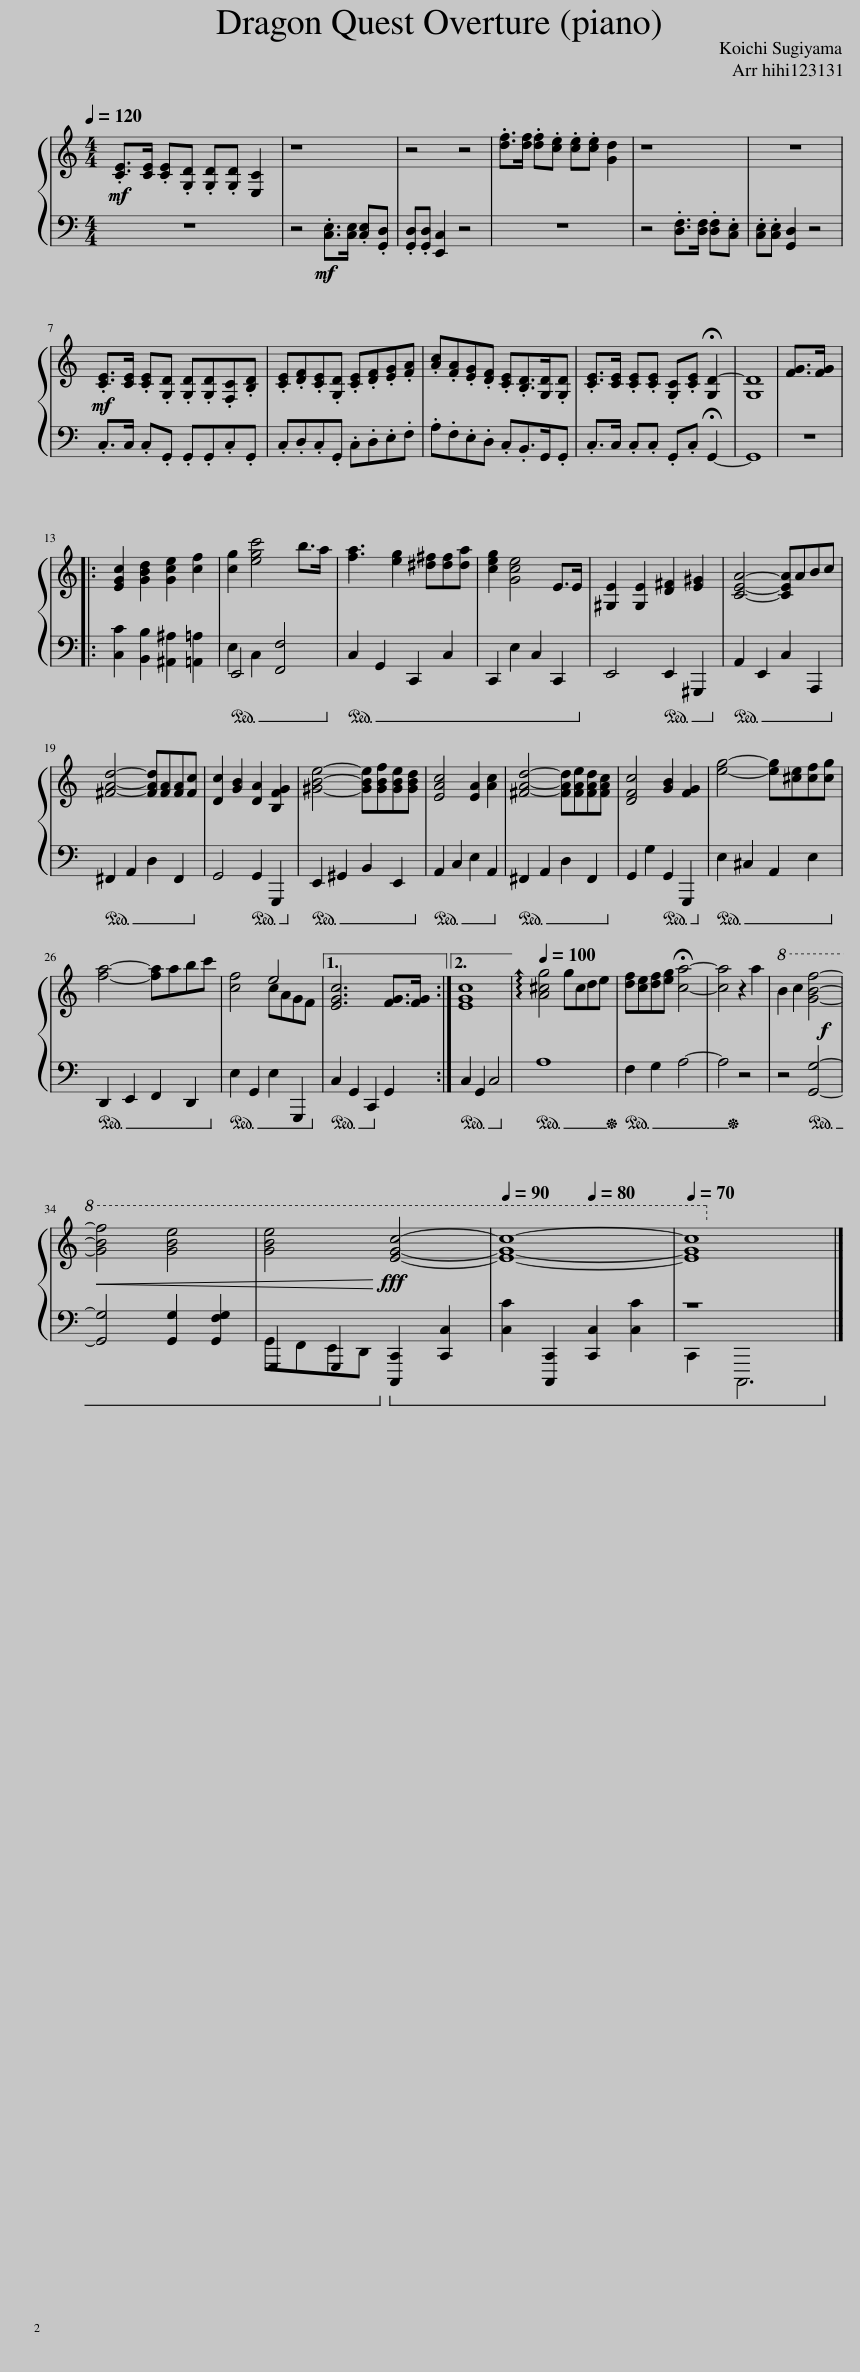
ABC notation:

X:1
%%score { ( 1 4 ) | ( 2 3 ) }
L:1/8
Q:1/4=120
M:4/4
I:linebreak $
K:C
V:1 treble
V:4 treble
V:2 bass
V:3 bass
V:1
!mf! .[CE]>[CE] .[CE].[G,D] .[G,D].[G,D] [E,C]2 | z8 | z4 z4 | .[df]>[df] .[df].[ce] .[ce].[ce] [Gd]2 | z8 | %5
 z8 |$!mf! .[CE]>[CE] .[CE].[G,D] .[G,D].[G,D].[F,C].[B,D] | .[CE].[DF].[CE].[G,D] .[CE].[DF].[EG].[FA] | .[Ac].[FA].[EG].[DF] .[CE].[B,D]>[G,D].[G,D] | .[CE]>[CE] .[CE].[CE] .[G,C].[CE] !fermata![G,D-]2 | %10
 [G,D]8 | [FG]>[FG] |:$ [EGc]2 [GBd]2 [Gce]2 [cf]2 | [cg]2 [egc']4 b>a | [fa]3 [eg]2 [^d^f][df][da] | %15
 [ceg]2 [Gce]4 E>E | [^G,E]2 [G,E]2 [D^F]2 [E^G]2 | [CEA]4- [CEA]ABc |$ [^FAd]4- [FAd][FA][FA][Fc] | [Dc]2 [GB]2 [DA]2 [B,FG]2 | %20
 [^GBe]4- [GBe][GBf][GBe][GBd] | [EAc]4 [EA]2 [Ac]2 | [^FAd]4- [FAd][FAe][FAd][FAc] | [DFc]4 [GB]2 [FG]2 | [eg]4- [eg][^ce][cf][cg] |$ %25
 [fa]4- [fa]abc' | [cf]4 e4 |1 [EGc]6 [FG]>[FG] :|2 [EGc]8 ||[Q:1/4=100] !arpeggio![A^cg]4 gcde | %30
 [df][ce][df][eg] !fermata![ca]4- | [ca]4 z2 a2 |!8va(! b2 c'2 [gbf']4-!f! |$!<(! [gbf']4 [gbe']4 | [gbe']4!<)!!fff! [egc']4- | %35
[Q:1/4=90] [egc']8-[Q:1/4=80] |[Q:1/4=70] [egc']8!8va)! |] %37
V:2
 z8 | z4!mf! .[C,E,]>[C,E,] .[C,E,].[G,,D,] | .[G,,D,].[G,,D,] [E,,C,]2 z4 | z8 | z4 .[D,F,]>[D,F,] .[D,F,].[C,E,] | %5
 .[C,E,].[C,E,] [G,,D,]2 z4 |$ .C,>C, .C,.G,, .G,,.G,,.C,.G,, | .C,.D,.C,.G,, .C,.D,.E,.F, | .A,.F,.E,.D, .C,.B,,>G,,.G,, | .C,>C, .C,.C, .G,,.C, !fermata!G,,2- | %10
 G,,8 | z2 |:$ [C,C]2 [B,,B,]2 [^A,,^A,]2 [=A,,=A,]2 |!ped! E,,4 [F,,F,]4!ped-up! |!ped! C,2 G,,2 C,,2 C,2 | %15
 C,,2 E,2 C,2 C,,2!ped-up! | E,,4!ped! E,,2 ^G,,,2!ped-up! |!ped! A,,2 E,,2 C,2 A,,,2!ped-up! |$!ped! ^F,,2 A,,2 D,2 F,,2!ped-up! | G,,4!ped! G,,2 G,,,2!ped-up! | %20
!ped! E,,2 ^G,,2 B,,2 E,,2!ped-up! |!ped! A,,2 C,2 E,2 A,,2!ped-up! |!ped! ^F,,2 A,,2 D,2 F,,2!ped-up! | G,,2 G,2!ped! G,,2 G,,,2!ped-up! |!ped! E,2 ^C,2 A,,2 E,2!ped-up! |$ %25
!ped! D,,2 E,,2 F,,2 D,,2!ped-up! |!ped! E,2 G,,2 E,2 G,,,2!ped-up! |1!ped! C,2 G,,2 C,,2!ped-up! G,,2 :|2!ped! C,2 G,,2 C,4!ped-up! ||!ped! A,8!ped-up! | %30
!ped! F,2 G,2 A,4- | A,4!ped-up! z4 | z4!ped! [G,,G,]4- |$ [G,,G,]4 [G,,G,]2 [G,,F,G,]2 | G,,,2 G,,,2!ped-up!!ped! [C,,,C,,]2 [C,,C,]2 | %35
 [C,C]2 [C,,,C,,]2 [C,,C,]2 [C,C]2 | z8!ped-up! |] %37
V:3
 x8 | x8 | x8 | x8 | x8 | %5
 x8 |$ x8 | x8 | x8 | x8 | %10
 x8 | x2 |:$ x8 | E,2 C,2 x4 | x8 | %15
 x8 | x8 | x8 |$ x8 | x8 | %20
 x8 | x8 | x8 | x8 | x8 |$ %25
 x8 | x8 |1 x8 :|2 x8 || x8 | %30
 x8 | x8 | x8 |$ x8 | G,,F,,E,,D,, x4 | %35
 x8 | C,,2 C,,,6 |] %37
V:4
 x8 | x8 | x8 | x8 | x8 | %5
 x8 |$ x8 | x8 | x8 | x8 | %10
 x8 | x2 |:$ x8 | x8 | x8 | %15
 x8 | x8 | x8 |$ x8 | x8 | %20
 x8 | x8 | x8 | x8 | x8 |$ %25
 x8 | x4 cAGF |1 x8 :|2 x8 || x8 | %30
 x8 | x8 |!8va(! x8 |$ x8 | x8 | %35
 x8 | x8!8va)! |] %37
